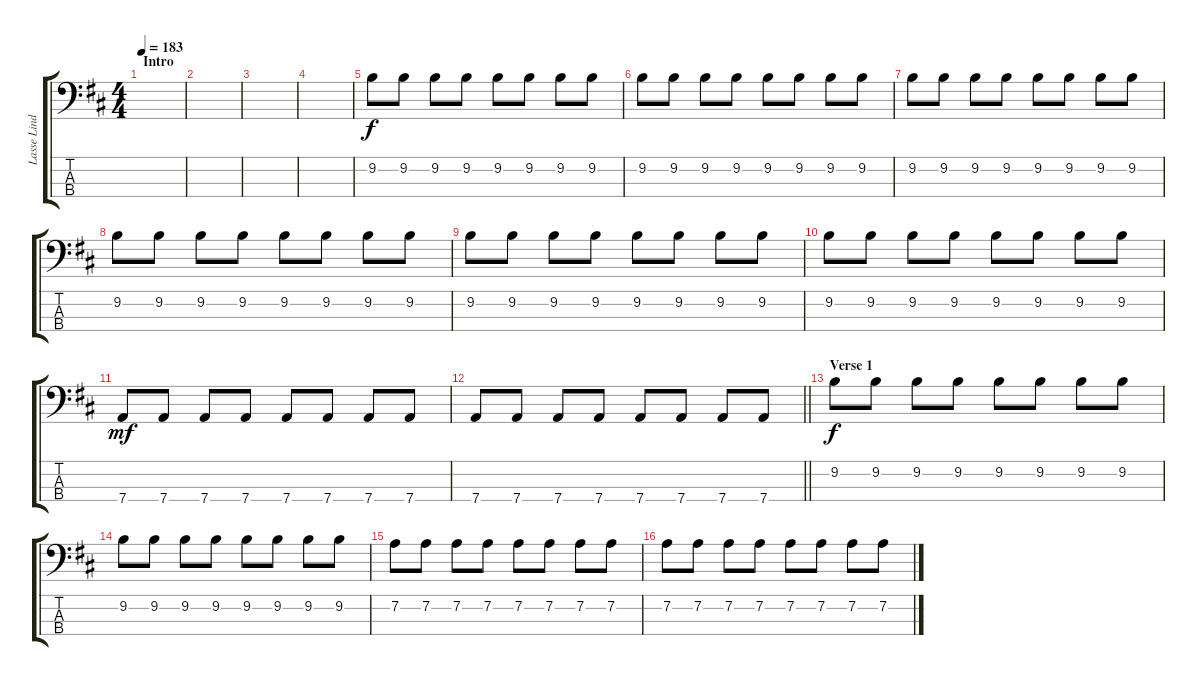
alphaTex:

\track ("Lasse Lindfors - bass" "Lasse Lind") {instrument electricbasspick}
\staff {score tabs}
\tuning (G2 D2 A1 D1) {hide}
\ts (4 4)
\section ("" "Intro")
\tempo 183
\clef f4
\ks bminor
|
|
|
|
9.2.8 9.2.8 9.2.8 9.2.8 9.2.8 9.2.8 9.2.8 9.2.8 |
9.2.8 9.2.8 9.2.8 9.2.8 9.2.8 9.2.8 9.2.8 9.2.8 |
9.2.8 9.2.8 9.2.8 9.2.8 9.2.8 9.2.8 9.2.8 9.2.8 |
9.2.8 9.2.8 9.2.8 9.2.8 9.2.8 9.2.8 9.2.8 9.2.8 |
9.2.8 9.2.8 9.2.8 9.2.8 9.2.8 9.2.8 9.2.8 9.2.8 |
9.2.8 9.2.8 9.2.8 9.2.8 9.2.8 9.2.8 9.2.8 9.2.8 |
7.4.8{dy mf} 7.4.8 7.4.8 7.4.8 7.4.8 7.4.8 7.4.8 7.4.8 |
\barLineRight lightlight
7.4.8 7.4.8 7.4.8 7.4.8 7.4.8 7.4.8 7.4.8 7.4.8 |
\section ("" "Verse 1")
9.2.8{dy f} 9.2.8 9.2.8 9.2.8 9.2.8 9.2.8 9.2.8 9.2.8 |
9.2.8 9.2.8 9.2.8 9.2.8 9.2.8 9.2.8 9.2.8 9.2.8 |
7.2.8 7.2.8 7.2.8 7.2.8 7.2.8 7.2.8 7.2.8 7.2.8 |
7.2.8 7.2.8 7.2.8 7.2.8 7.2.8 7.2.8 7.2.8 7.2.8
